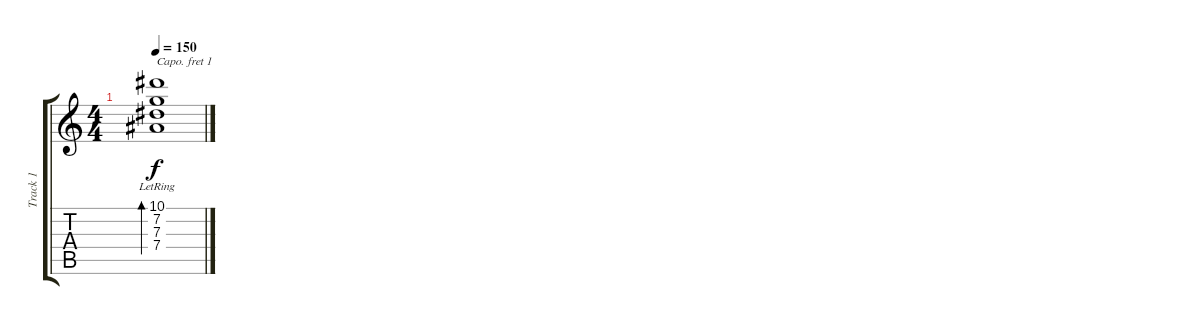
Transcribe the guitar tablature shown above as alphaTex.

\track ("Track 1" "Track 1") {instrument acousticguitarsteel}
\staff {score tabs}
\capo 1
\tuning (E4 B3 G3 D3 A2 D2) {hide}
\ts (4 4)
\tempo 150
\clef g2
\ks c
(10.1{lr} 7.2{lr} 7.3{lr} 7.4{lr}).1{bd 240 dy f}
